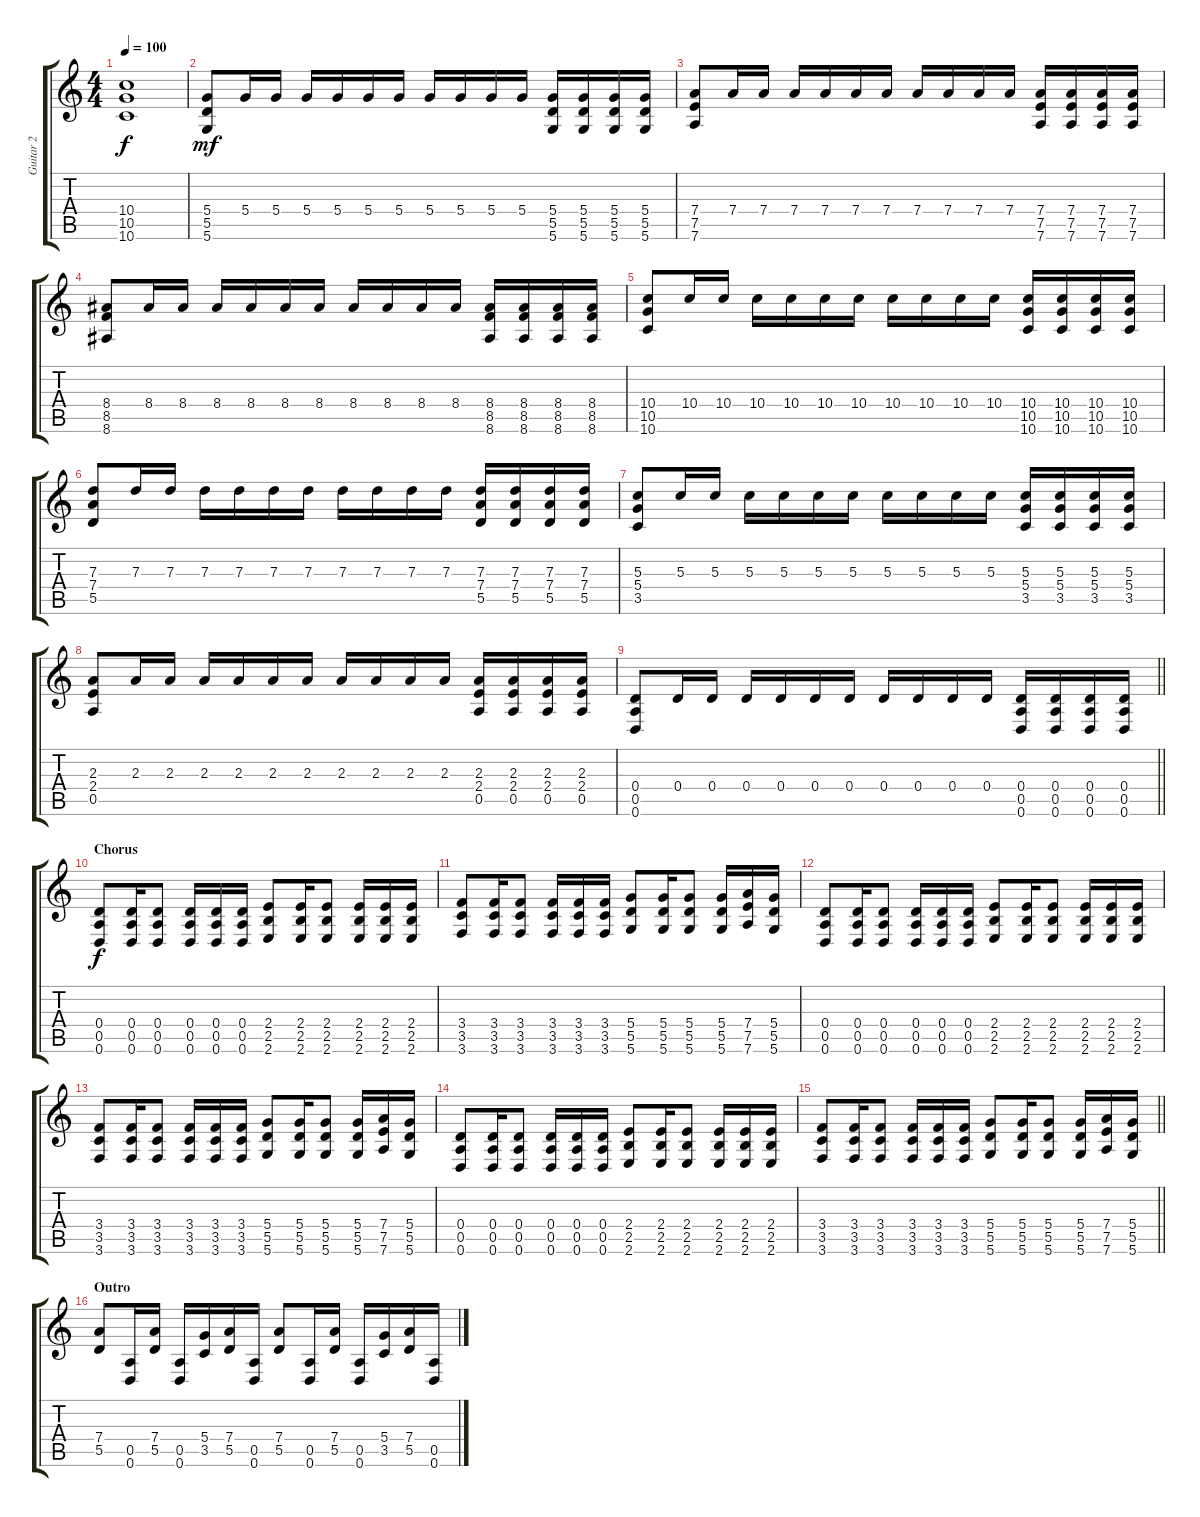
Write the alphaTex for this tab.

\track ("Guitar 2" "Guitar 2") {instrument distortionguitar}
\staff {score tabs}
\tuning (E4 B3 G3 D3 A2 D2) {hide}
\ts (4 4)
\tempo 100
\clef g2
\ks c
(10.4{t} 10.5{t} 10.6{t}).1{dy f} |
(5.4 5.5 5.6).8{dy mf} 5.4.16 5.4.16 5.4.16 5.4.16 5.4.16 5.4.16 5.4.16 5.4.16 5.4.16 5.4.16 (5.4 5.5 5.6).16 (5.4 5.5 5.6).16 (5.4 5.5 5.6).16 (5.4 5.5 5.6).16 |
(7.4 7.5 7.6).8 7.4.16 7.4.16 7.4.16 7.4.16 7.4.16 7.4.16 7.4.16 7.4.16 7.4.16 7.4.16 (7.4 7.5 7.6).16 (7.4 7.5 7.6).16 (7.4 7.5 7.6).16 (7.4 7.5 7.6).16 |
(8.4 8.5 8.6).8 8.4.16 8.4.16 8.4.16 8.4.16 8.4.16 8.4.16 8.4.16 8.4.16 8.4.16 8.4.16 (8.4 8.5 8.6).16 (8.4 8.5 8.6).16 (8.4 8.5 8.6).16 (8.4 8.5 8.6).16 |
(10.4 10.5 10.6).8 10.4.16 10.4.16 10.4.16 10.4.16 10.4.16 10.4.16 10.4.16 10.4.16 10.4.16 10.4.16 (10.4 10.5 10.6).16 (10.4 10.5 10.6).16 (10.4 10.5 10.6).16 (10.4 10.5 10.6).16 |
(7.3 7.4 5.5).8 7.3.16 7.3.16 7.3.16 7.3.16 7.3.16 7.3.16 7.3.16 7.3.16 7.3.16 7.3.16 (7.3 7.4 5.5).16 (7.3 7.4 5.5).16 (7.3 7.4 5.5).16 (7.3 7.4 5.5).16 |
(5.3 5.4 3.5).8 5.3.16 5.3.16 5.3.16 5.3.16 5.3.16 5.3.16 5.3.16 5.3.16 5.3.16 5.3.16 (5.3 5.4 3.5).16 (5.3 5.4 3.5).16 (5.3 5.4 3.5).16 (5.3 5.4 3.5).16 |
(2.3 2.4 0.5).8 2.3.16 2.3.16 2.3.16 2.3.16 2.3.16 2.3.16 2.3.16 2.3.16 2.3.16 2.3.16 (2.3 2.4 0.5).16 (2.3 2.4 0.5).16 (2.3 2.4 0.5).16 (2.3 2.4 0.5).16 |
\barLineRight lightlight
(0.4 0.5 0.6).8 0.4.16 0.4.16 0.4.16 0.4.16 0.4.16 0.4.16 0.4.16 0.4.16 0.4.16 0.4.16 (0.4 0.5 0.6).16 (0.4 0.5 0.6).16 (0.4 0.5 0.6).16 (0.4 0.5 0.6).16 |
\section ("" "Chorus")
(0.4 0.5 0.6).8{dy f} (0.4 0.5 0.6).16 (0.4 0.5 0.6).8 (0.4 0.5 0.6).16 (0.4 0.5 0.6).16 (0.4 0.5 0.6).16 (2.4 2.5 2.6).8 (2.4 2.5 2.6).16 (2.4 2.5 2.6).8 (2.4 2.5 2.6).16 (2.4 2.5 2.6).16 (2.4 2.5 2.6).16 |
(3.4 3.5 3.6).8 (3.4 3.5 3.6).16 (3.4 3.5 3.6).8 (3.4 3.5 3.6).16 (3.4 3.5 3.6).16 (3.4 3.5 3.6).16 (5.4 5.5 5.6).8 (5.4 5.5 5.6).16 (5.4 5.5 5.6).8 (5.4 5.5 5.6).16 (7.4 7.5 7.6).16 (5.4 5.5 5.6).16 |
(0.4 0.5 0.6).8 (0.4 0.5 0.6).16 (0.4 0.5 0.6).8 (0.4 0.5 0.6).16 (0.4 0.5 0.6).16 (0.4 0.5 0.6).16 (2.4 2.5 2.6).8 (2.4 2.5 2.6).16 (2.4 2.5 2.6).8 (2.4 2.5 2.6).16 (2.4 2.5 2.6).16 (2.4 2.5 2.6).16 |
(3.4 3.5 3.6).8 (3.4 3.5 3.6).16 (3.4 3.5 3.6).8 (3.4 3.5 3.6).16 (3.4 3.5 3.6).16 (3.4 3.5 3.6).16 (5.4 5.5 5.6).8 (5.4 5.5 5.6).16 (5.4 5.5 5.6).8 (5.4 5.5 5.6).16 (7.4 7.5 7.6).16 (5.4 5.5 5.6).16 |
(0.4 0.5 0.6).8 (0.4 0.5 0.6).16 (0.4 0.5 0.6).8 (0.4 0.5 0.6).16 (0.4 0.5 0.6).16 (0.4 0.5 0.6).16 (2.4 2.5 2.6).8 (2.4 2.5 2.6).16 (2.4 2.5 2.6).8 (2.4 2.5 2.6).16 (2.4 2.5 2.6).16 (2.4 2.5 2.6).16 |
\barLineRight lightlight
(3.4 3.5 3.6).8 (3.4 3.5 3.6).16 (3.4 3.5 3.6).8 (3.4 3.5 3.6).16 (3.4 3.5 3.6).16 (3.4 3.5 3.6).16 (5.4 5.5 5.6).8 (5.4 5.5 5.6).16 (5.4 5.5 5.6).8 (5.4 5.5 5.6).16 (7.4 7.5 7.6).16 (5.4 5.5 5.6).16 |
\section ("" "Outro")
(7.4 5.5).8 (0.5 0.6).16 (7.4 5.5).16 (0.5 0.6).16 (5.4 3.5).16 (7.4 5.5).16 (0.5 0.6).16 (7.4 5.5).8 (0.5 0.6).16 (7.4 5.5).16 (0.5 0.6).16 (5.4 3.5).16 (7.4 5.5).16 (0.5 0.6).16
